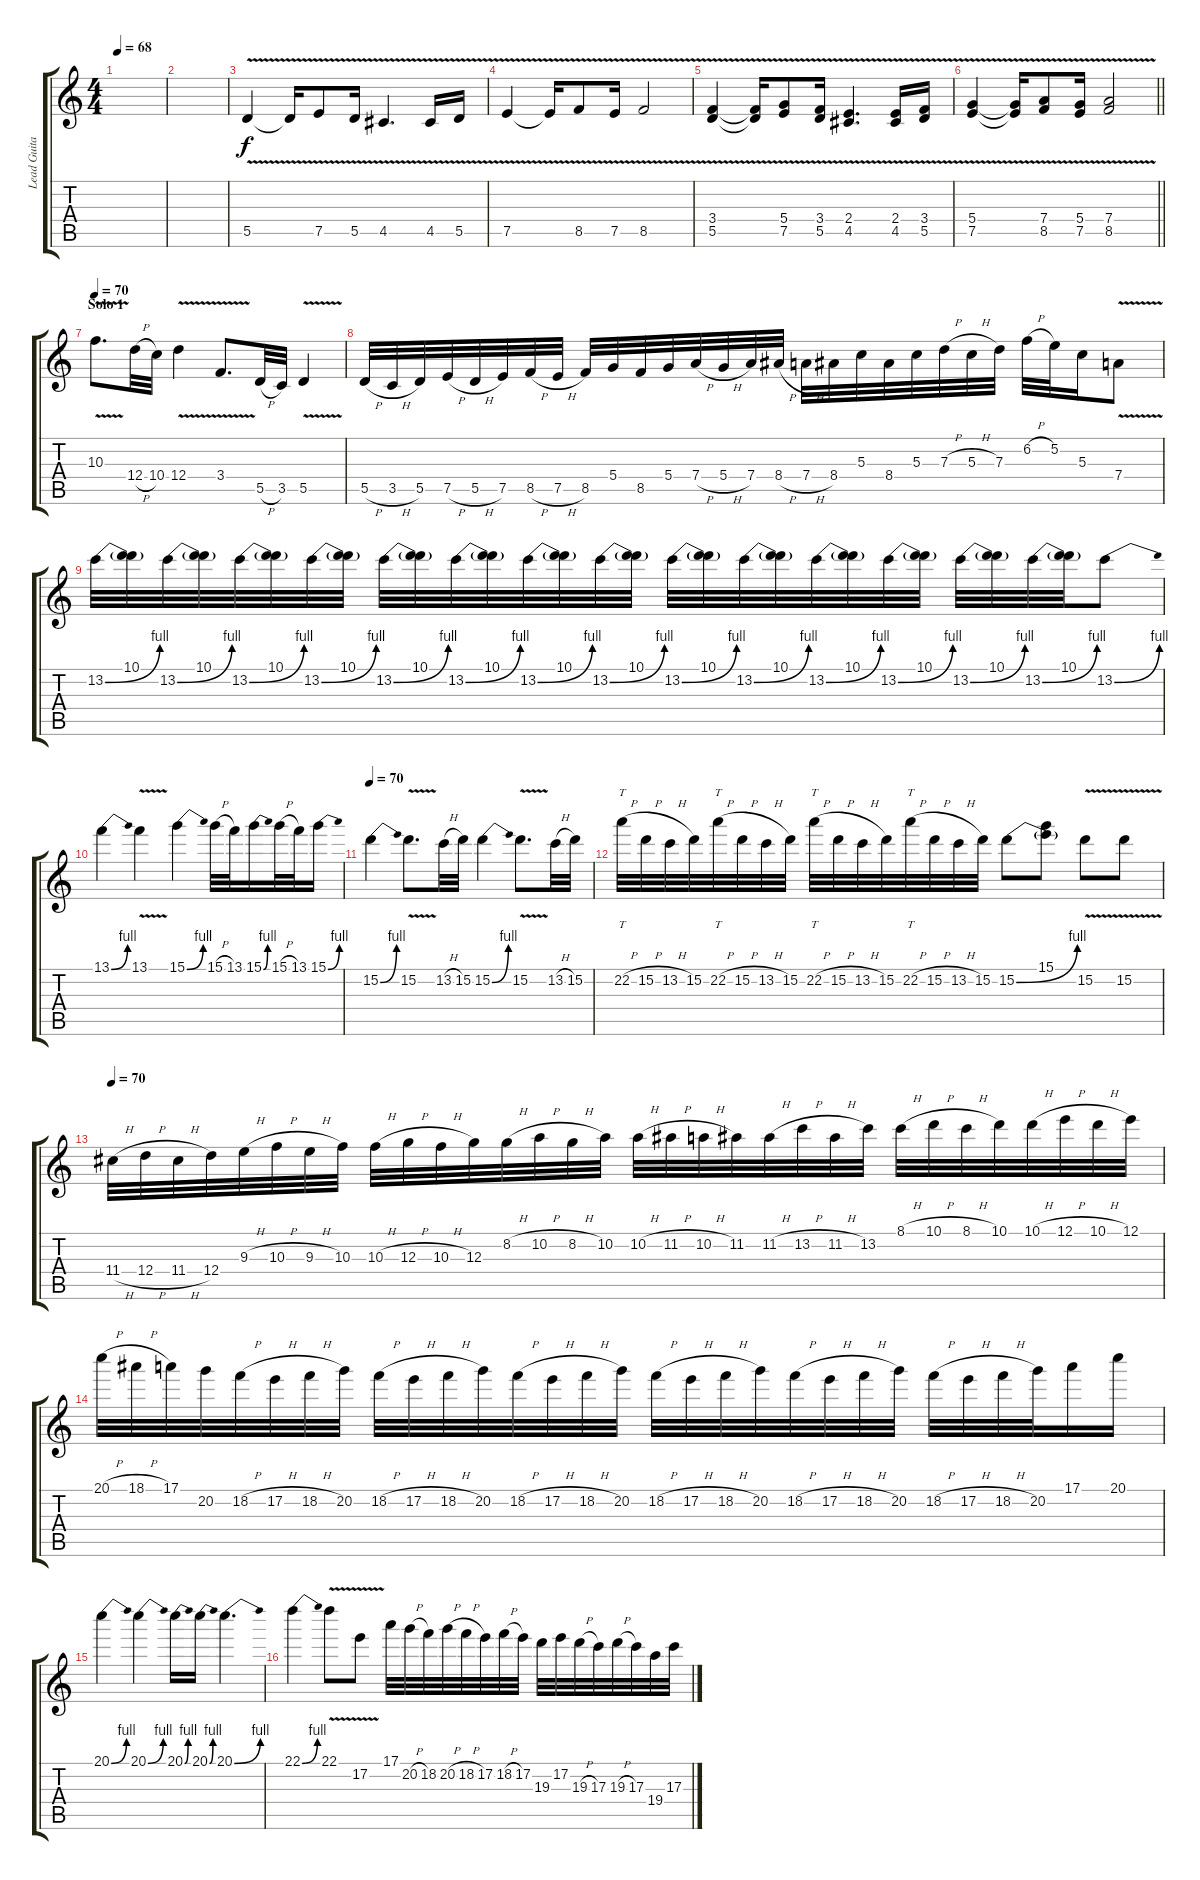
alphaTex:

\track ("Lead Guitar" "Lead Guita") {instrument distortionguitar}
\staff {score tabs}
\tuning (E4 B3 G3 D3 A2 E2) {hide}
\ts (4 4)
\tempo 68
\clef g2
\ks c
|
|
5.5{v}.4 5.5{t}.16 7.5{v}.8 5.5{v}.16 4.5{v}.4{d} 4.5{v}.16 5.5{v}.16 |
7.5{v}.4 7.5{t}.16 8.5{v}.8 7.5{v}.16 8.5{v}.2 |
(3.4{v} 5.5{v}).4 (3.4{t} 5.5{t}).16 (5.4{v} 7.5{v}).8 (3.4{v} 5.5{v}).16 (2.4{v} 4.5{v}).4{d} (2.4{v} 4.5{v}).16 (3.4{v} 5.5{v}).16 |
\barLineRight lightlight
(5.4{v} 7.5{v}).4 (5.4{t} 7.5{t}).16 (7.4{v} 8.5{v}).8 (5.4{v} 7.5{v}).16 (7.4{v} 8.5{v}).2 |
\section ("" "Solo 1")
\tempo 70
10.3{v}.8{d} 12.4{h}.32 10.4.32 12.4{v}.4 3.4{v}.8{d} 5.5{h}.32 3.5.32 5.5{v}.4 |
5.5{h}.32 3.5{h}.32 5.5.32 7.5{h}.32 5.5{h}.32 7.5.32 8.5{h}.32 7.5{h}.32 8.5.32 5.4.32 8.5.32 5.4.32 7.4{h}.32 5.4{h}.32 7.4.32 8.4{h}.32 7.4{h}.32 8.4.32 5.3.32 8.4.32 5.3.32 7.3{h}.32 5.3{h}.32 7.3.32 6.2{h}.32 5.2.32 5.3.16 7.4{v}.8 |
13.2{be (bend 0 0 60 4)}.32 (10.1 13.2{t}).32 13.2{be (bend 0 0 60 4)}.32 (10.1 13.2{t}).32 13.2{be (bend 0 0 60 4)}.32 (10.1 13.2{t}).32 13.2{be (bend 0 0 60 4)}.32 (10.1 13.2{t}).32 13.2{be (bend 0 0 60 4)}.32 (10.1 13.2{t}).32 13.2{be (bend 0 0 60 4)}.32 (10.1 13.2{t}).32 13.2{be (bend 0 0 60 4)}.32 (10.1 13.2{t}).32 13.2{be (bend 0 0 60 4)}.32 (10.1 13.2{t}).32 13.2{be (bend 0 0 60 4)}.32 (10.1 13.2{t}).32 13.2{be (bend 0 0 60 4)}.32 (10.1 13.2{t}).32 13.2{be (bend 0 0 60 4)}.32 (10.1 13.2{t}).32 13.2{be (bend 0 0 60 4)}.32 (10.1 13.2{t}).32 13.2{be (bend 0 0 60 4)}.32 (10.1 13.2{t}).32 13.2{be (bend 0 0 60 4)}.32 (10.1 13.2{t}).32 13.2{be (bend 0 0 60 4)}.8 |
13.1{be (bend 0 0 60 4)}.4 13.1{v}.4 15.1{be (bend 0 0 60 4)}.4 15.1{h}.32 13.1.32 15.1{be (bend 0 0 60 4)}.16 15.1{h}.32 13.1.32 15.1{be (bend 0 0 60 4)}.16 |
\tempo 70
15.2{be (bend 0 0 60 4)}.4 15.2{v}.8{d} 13.2{h}.32 15.2.32 15.2{be (bend 0 0 60 4)}.4 15.2{v}.8{d} 13.2{h}.32 15.2.32 |
22.2{h}.32{tt} 15.2{h}.32 13.2{h}.32 15.2.32 22.2{h}.32{tt} 15.2{h}.32 13.2{h}.32 15.2.32 22.2{h}.32{tt} 15.2{h}.32 13.2{h}.32 15.2.32 22.2{h}.32{tt} 15.2{h}.32 13.2{h}.32 15.2.32 15.2{be (bend 0 0 60 4)}.8 (15.1 15.2{t}).8 15.2{v}.8 15.2{v}.8 |
\tempo 70
11.4{h}.32 12.4{h}.32 11.4{h}.32 12.4.32 9.3{h}.32 10.3{h}.32 9.3{h}.32 10.3.32 10.3{h}.32 12.3{h}.32 10.3{h}.32 12.3.32 8.2{h}.32 10.2{h}.32 8.2{h}.32 10.2.32 10.2{h}.32 11.2{h}.32 10.2{h}.32 11.2.32 11.2{h}.32 13.2{h}.32 11.2{h}.32 13.2.32 8.1{h}.32 10.1{h}.32 8.1{h}.32 10.1.32 10.1{h}.32 12.1{h}.32 10.1{h}.32 12.1.32 |
20.1{h}.32 18.1{h}.32 17.1.32 20.2.32 18.2{h}.32 17.2{h}.32 18.2{h}.32 20.2.32 18.2{h}.32 17.2{h}.32 18.2{h}.32 20.2.32 18.2{h}.32 17.2{h}.32 18.2{h}.32 20.2.32 18.2{h}.32 17.2{h}.32 18.2{h}.32 20.2.32 18.2{h}.32 17.2{h}.32 18.2{h}.32 20.2.32 18.2{h}.32 17.2{h}.32 18.2{h}.32 20.2.32 17.1.16 20.1.16 |
20.1{be (bend 0 0 60 4)}.4 20.1{be (bend 0 0 60 4)}.4 20.1{be (bend 0 0 60 4)}.16 20.1{be (bend 0 0 60 4)}.16 20.1{be (bend 0 0 60 4)}.4{d} |
22.1{be (bend 0 0 60 4)}.4 22.1{v}.8 17.2{v}.8 17.1.32 20.2{h}.32 18.2.32 20.2{h}.32 18.2{h}.32 17.2.32 18.2{h}.32 17.2.32 19.3.32 17.2.32 19.3{h}.32 17.3.32 19.3{h}.32 17.3.32 19.4.32 17.3.32
